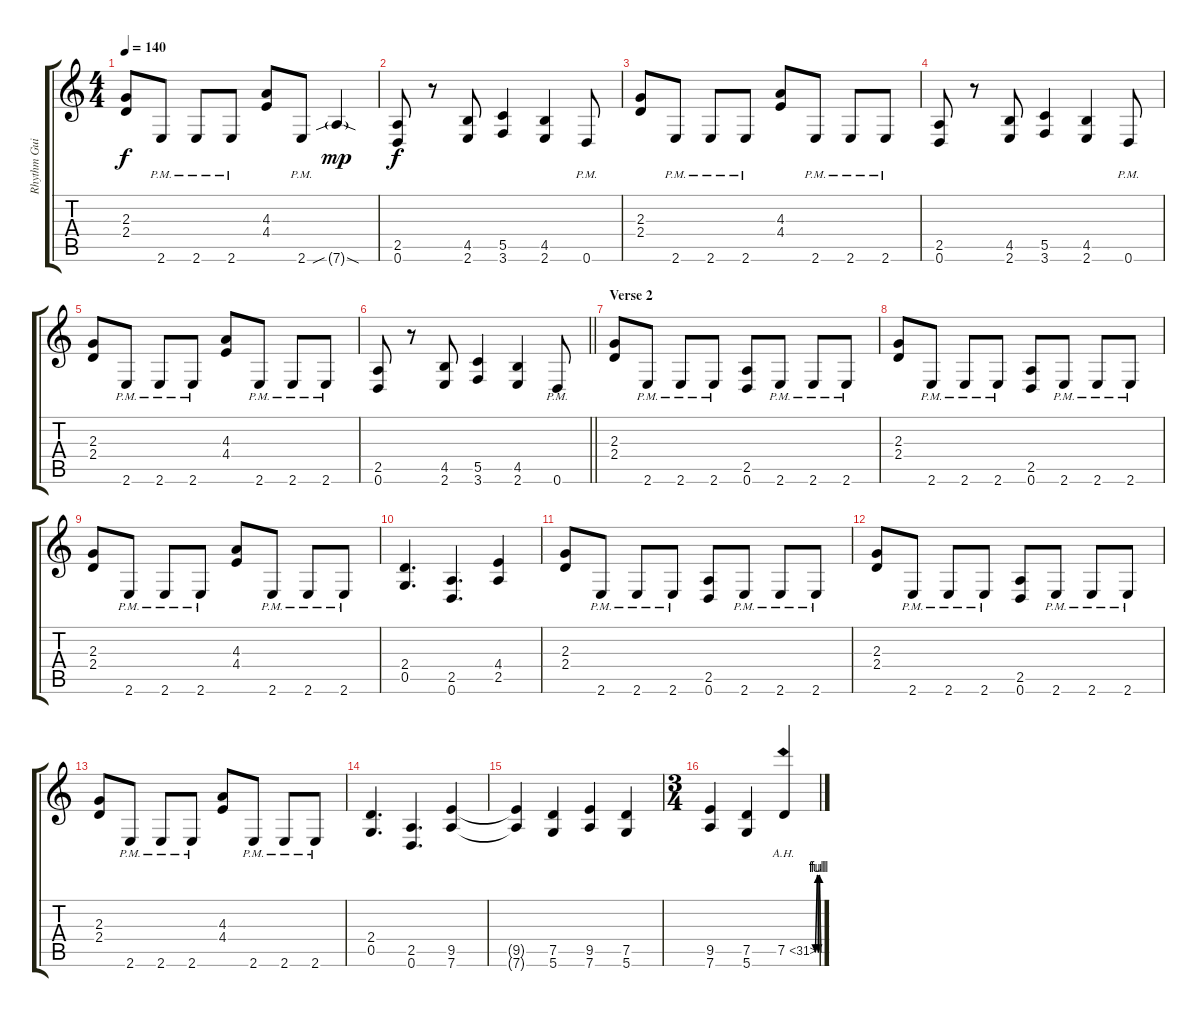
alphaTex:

\track ("Rhythm Guitar R" "Rhythm Gui") {instrument distortionguitar}
\staff {score tabs}
\tuning (D4 A3 F3 C3 G2 D2) {hide}
\ts (4 4)
\tempo 140
\clef g2
\ks c
(2.3 2.4).8{dy f} 2.6{pm}.8 2.6{pm}.8 2.6{pm}.8 (4.3 4.4).8 2.6{pm}.8 7.6{sib sod g}.4{dy mp} |
(2.5 0.6).8{dy f} r.8 (4.5 2.6).8 (5.5 3.6).4 (4.5 2.6).4 0.6{pm}.8 |
(2.3 2.4).8 2.6{pm}.8 2.6{pm}.8 2.6{pm}.8 (4.3 4.4).8 2.6{pm}.8 2.6{pm}.8 2.6{pm}.8 |
(2.5 0.6).8 r.8 (4.5 2.6).8 (5.5 3.6).4 (4.5 2.6).4 0.6{pm}.8 |
(2.3 2.4).8 2.6{pm}.8 2.6{pm}.8 2.6{pm}.8 (4.3 4.4).8 2.6{pm}.8 2.6{pm}.8 2.6{pm}.8 |
\barLineRight lightlight
(2.5 0.6).8 r.8 (4.5 2.6).8 (5.5 3.6).4 (4.5 2.6).4 0.6{pm}.8 |
\section ("" "Verse 2")
(2.3 2.4).8 2.6{pm}.8 2.6{pm}.8 2.6{pm}.8 (2.5 0.6).8 2.6{pm}.8 2.6{pm}.8 2.6{pm}.8 |
(2.3 2.4).8 2.6{pm}.8 2.6{pm}.8 2.6{pm}.8 (2.5 0.6).8 2.6{pm}.8 2.6{pm}.8 2.6{pm}.8 |
(2.3 2.4).8 2.6{pm}.8 2.6{pm}.8 2.6{pm}.8 (4.3 4.4).8 2.6{pm}.8 2.6{pm}.8 2.6{pm}.8 |
(2.4 0.5).4{d} (2.5 0.6).4{d} (4.4 2.5).4 |
(2.3 2.4).8 2.6{pm}.8 2.6{pm}.8 2.6{pm}.8 (2.5 0.6).8 2.6{pm}.8 2.6{pm}.8 2.6{pm}.8 |
(2.3 2.4).8 2.6{pm}.8 2.6{pm}.8 2.6{pm}.8 (2.5 0.6).8 2.6{pm}.8 2.6{pm}.8 2.6{pm}.8 |
(2.3 2.4).8 2.6{pm}.8 2.6{pm}.8 2.6{pm}.8 (4.3 4.4).8 2.6{pm}.8 2.6{pm}.8 2.6{pm}.8 |
(2.4 0.5).4{d} (2.5 0.6).4{d} (9.5 7.6).4 |
(9.5{t} 7.6{t}).4 (7.5 5.6).4 (9.5 7.6).4 (7.5 5.6).4 |
\ts (3 4)
(9.5 7.6).4 (7.5 5.6).4 7.5{be (custom 0 0 5 0 19 4 21 4 29 0 36 4 40 4 60 0) ah 24}.4
